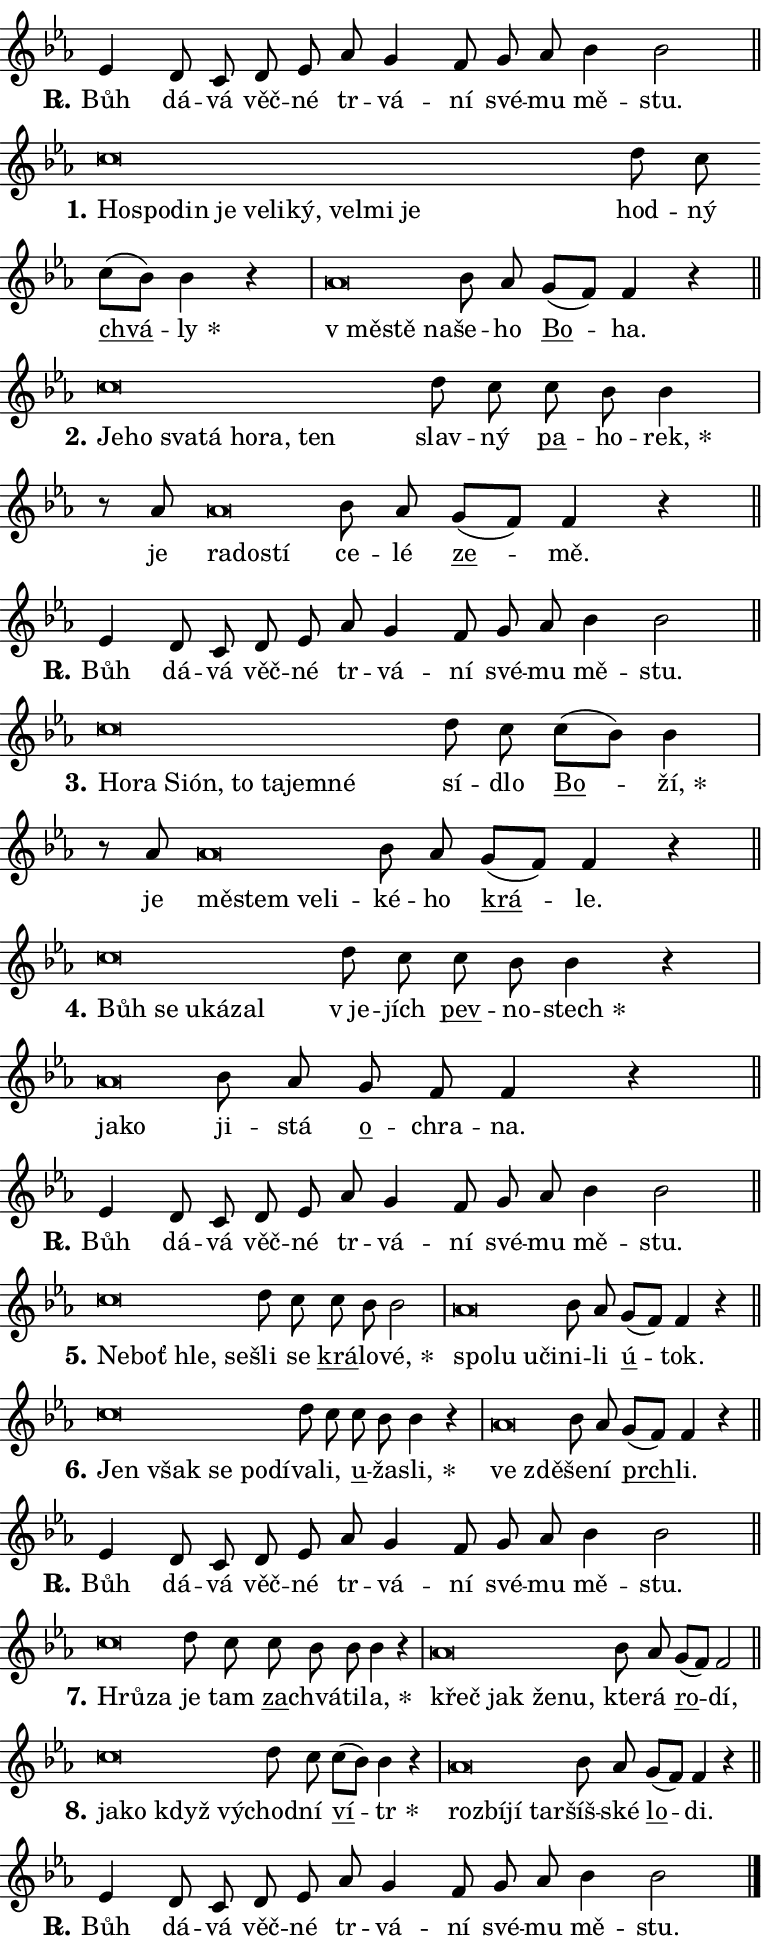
\version "2.24.0"
\header { tagline = "" }
\paper {
  indent = 0\cm
  top-margin = 0\cm
  right-margin = 0.13\cm % to fit lyric hyphens
  bottom-margin = 0\cm
  left-margin = 0\cm
  paper-width = 13\cm
  page-breaking = #ly:one-page-breaking
  system-system-spacing.basic-distance = #11
  score-system-spacing.basic-distance = #11
  ragged-last = ##f
}


%% Author: Thomas Morley
%% https://lists.gnu.org/archive/html/lilypond-user/2020-05/msg00002.html
#(define (line-position grob)
"Returns position of @var[grob} in current system:
   @code{'start}, if at first time-step
   @code{'end}, if at last time-step
   @code{'middle} otherwise
"
  (let* ((col (ly:item-get-column grob))
         (ln (ly:grob-object col 'left-neighbor))
         (rn (ly:grob-object col 'right-neighbor))
         (col-to-check-left (if (ly:grob? ln) ln col))
         (col-to-check-right (if (ly:grob? rn) rn col))
         (break-dir-left
           (and
             (ly:grob-property col-to-check-left 'non-musical #f)
             (ly:item-break-dir col-to-check-left)))
         (break-dir-right
           (and
             (ly:grob-property col-to-check-right 'non-musical #f)
             (ly:item-break-dir col-to-check-right))))
        (cond ((eqv? 1 break-dir-left) 'start)
              ((eqv? -1 break-dir-right) 'end)
              (else 'middle))))

#(define (tranparent-at-line-position vctor)
  (lambda (grob)
  "Relying on @code{line-position} select the relevant enry from @var{vctor}.
Used to determine transparency,"
    (case (line-position grob)
      ((end) (not (vector-ref vctor 0)))
      ((middle) (not (vector-ref vctor 1)))
      ((start) (not (vector-ref vctor 2))))))

noteHeadBreakVisibility =
#(define-music-function (break-visibility)(vector?)
"Makes @code{NoteHead}s transparent relying on @var{break-visibility}"
#{
  \override NoteHead.transparent =
    #(tranparent-at-line-position break-visibility)
#})

#(define delete-ledgers-for-transparent-note-heads
  (lambda (grob)
    "Reads whether a @code{NoteHead} is transparent.
If so this @code{NoteHead} is removed from @code{'note-heads} from
@var{grob}, which is supposed to be @code{LedgerLineSpanner}.
As a result ledgers are not printed for this @code{NoteHead}"
    (let* ((nhds-array (ly:grob-object grob 'note-heads))
           (nhds-list
             (if (ly:grob-array? nhds-array)
                 (ly:grob-array->list nhds-array)
                 '()))
           ;; Relies on the transparent-property being done before
           ;; Staff.LedgerLineSpanner.after-line-breaking is executed.
           ;; This is fragile ...
           (to-keep
             (remove
               (lambda (nhd)
                 (ly:grob-property nhd 'transparent #f))
               nhds-list)))
      ;; TODO find a better method to iterate over grob-arrays, similiar
      ;; to filter/remove etc for lists
      ;; For now rebuilt from scratch
      (set! (ly:grob-object grob 'note-heads)  '())
      (for-each
        (lambda (nhd)
          (ly:pointer-group-interface::add-grob grob 'note-heads nhd))
        to-keep))))

squashNotes = {
  \override NoteHead.X-extent = #'(-0.2 . 0.2)
  \override NoteHead.Y-extent = #'(-0.75 . 0)
  \override NoteHead.stencil =
    #(lambda (grob)
       (let ((pos (ly:grob-property grob 'staff-position)))
         (begin
           (if (< pos -7) (display "ERROR: Lower brevis then expected\n") (display ""))
           (if (<= pos -6) ly:text-interface::print ly:note-head::print))))
}
unSquashNotes = {
  \revert NoteHead.X-extent
  \revert NoteHead.Y-extent
  \revert NoteHead.stencil
}

hideNotes = \noteHeadBreakVisibility #begin-of-line-visible
unHideNotes = \noteHeadBreakVisibility #all-visible

% work-around for resetting accidentals
% https://lilypond.org/doc/v2.23/Documentation/notation/displaying-rhythms#unmetered-music
cadenzaMeasure = {
  \cadenzaOff
  \partial 1024 s1024
  \cadenzaOn
}

#(define-markup-command (accent layout props text) (markup?)
  "Underline accented syllable"
  (interpret-markup layout props
    #{\markup \override #'(offset . 4.3) \underline { #text }#}))

responsum = \markup \concat {
  "R" \hspace #-1.05 \path #0.1 #'((moveto 0 0.07) (lineto 0.9 0.8)) \hspace #0.05 "."
}

spaceSize = #0.6828661417322834 % exact space size for TeX Gyre Schola

\layout {
  \context {
    \Staff
    \remove "Time_signature_engraver"
    \override LedgerLineSpanner.after-line-breaking = #delete-ledgers-for-transparent-note-heads
  }
  \context {
    \Lyrics {
      \override LyricSpace.minimum-distance = \spaceSize
      \override LyricText.font-name = #"TeX Gyre Schola"
      \override LyricText.font-size = 1
      \override StanzaNumber.font-name = #"TeX Gyre Schola Bold"
      \override StanzaNumber.font-size = 1
    }
  }
  \context {
    \Score 
    \override NoteHead.text =
      #(lambda (grob) 
        (let ((pos (ly:grob-property grob 'staff-position)))
          #{\markup {
            \combine
              \halign #-0.55 \raise #(if (= pos -6) 0 0.5) \override #'(thickness . 2) \draw-line #'(3.2 . 0)
              \musicglyph "noteheads.sM1"
          }#}))
  }
}

% magnetic-lyrics.ily
%
%   written by
%     Jean Abou Samra <jean@abou-samra.fr>
%     Werner Lemberg <wl@gnu.org>
%
%   adapted by
%     Jiri Hon <jiri.hon@gmail.com>
%
% Version 2022-Apr-15

% https://www.mail-archive.com/lilypond-user@gnu.org/msg149350.html

#(define (Left_hyphen_pointer_engraver context)
   "Collect syllable-hyphen-syllable occurrences in lyrics and store
them in properties.  This engraver only looks to the left.  For
example, if the lyrics input is @code{foo -- bar}, it does the
following.

@itemize @bullet
@item
Set the @code{text} property of the @code{LyricHyphen} grob between
@q{foo} and @q{bar} to @code{foo}.

@item
Set the @code{left-hyphen} property of the @code{LyricText} grob with
text @q{foo} to the @code{LyricHyphen} grob between @q{foo} and
@q{bar}.
@end itemize

Use this auxiliary engraver in combination with the
@code{lyric-@/text::@/apply-@/magnetic-@/offset!} hook."
   (let ((hyphen #f)
         (text #f))
     (make-engraver
      (acknowledgers
       ((lyric-syllable-interface engraver grob source-engraver)
        (set! text grob)))
      (end-acknowledgers
       ((lyric-hyphen-interface engraver grob source-engraver)
        ;(when (not (grob::has-interface grob 'lyric-space-interface))
          (set! hyphen grob)));)
      ((stop-translation-timestep engraver)
       (when (and text hyphen)
         (ly:grob-set-object! text 'left-hyphen hyphen))
       (set! text #f)
       (set! hyphen #f)))))

#(define (lyric-text::apply-magnetic-offset! grob)
   "If the space between two syllables is less than the value in
property @code{LyricText@/.details@/.squash-threshold}, move the right
syllable to the left so that it gets concatenated with the left
syllable.

Use this function as a hook for
@code{LyricText@/.after-@/line-@/breaking} if the
@code{Left_@/hyphen_@/pointer_@/engraver} is active."
   (let ((hyphen (ly:grob-object grob 'left-hyphen #f)))
     (when hyphen
       (let ((left-text (ly:spanner-bound hyphen LEFT)))
         (when (grob::has-interface left-text 'lyric-syllable-interface)
           (let* ((common (ly:grob-common-refpoint grob left-text X))
                  (this-x-ext (ly:grob-extent grob common X))
                  (left-x-ext
                   (begin
                     ;; Trigger magnetism for left-text.
                     (ly:grob-property left-text 'after-line-breaking)
                     (ly:grob-extent left-text common X)))
                  ;; `delta` is the gap width between two syllables.
                  (delta (- (interval-start this-x-ext)
                            (interval-end left-x-ext)))
                  (details (ly:grob-property grob 'details))
                  (threshold (assoc-get 'squash-threshold details 0.2)))
             (when (< delta threshold)
               (let* (;; We have to manipulate the input text so that
                      ;; ligatures crossing syllable boundaries are not
                      ;; disabled.  For languages based on the Latin
                      ;; script this is essentially a beautification.
                      ;; However, for non-Western scripts it can be a
                      ;; necessity.
                      (lt (ly:grob-property left-text 'text))
                      (rt (ly:grob-property grob 'text))
                      (is-space (grob::has-interface hyphen 'lyric-space-interface))
                      (space (if is-space " " ""))
                      (extra-delta (if is-space spaceSize 0))
                      ;; Append new syllable.
                      (ltrt-space (if (and (string? lt) (string? rt))
                                (string-append lt space rt)
                                (make-concat-markup (list lt space rt))))
                      ;; Right-align `ltrt` to the right side.
                      (ltrt-space-markup (grob-interpret-markup
                               grob
                               (make-translate-markup
                                (cons (interval-length this-x-ext) 0)
                                (make-right-align-markup ltrt-space)))))
                 (begin
                   ;; Don't print `left-text`.
                   (ly:grob-set-property! left-text 'stencil #f)
                   ;; Set text and stencil (which holds all collected
                   ;; syllables so far) and shift it to the left.
                   (ly:grob-set-property! grob 'text ltrt-space)
                   (ly:grob-set-property! grob 'stencil ltrt-space-markup)
                   (ly:grob-translate-axis! grob (- (- delta extra-delta)) X))))))))))


#(define (lyric-hyphen::displace-bounds-first grob)
   ;; Make very sure this callback isn't triggered too early.
   (let ((left (ly:spanner-bound grob LEFT))
         (right (ly:spanner-bound grob RIGHT)))
     (ly:grob-property left 'after-line-breaking)
     (ly:grob-property right 'after-line-breaking)
     (ly:lyric-hyphen::print grob)))

squashThreshold = #0.4

\layout {
  \context {
    \Lyrics
    \consists #Left_hyphen_pointer_engraver
    \override LyricText.after-line-breaking =
      #lyric-text::apply-magnetic-offset!
    \override LyricHyphen.stencil = #lyric-hyphen::displace-bounds-first
    \override LyricText.details.squash-threshold = \squashThreshold
    \override LyricHyphen.minimum-distance = 0
    \override LyricHyphen.minimum-length = \squashThreshold
  }
}

squashText = \override LyricText.details.squash-threshold = 9999
unSquashText = \override LyricText.details.squash-threshold = \squashThreshold

leftText = \override LyricText.self-alignment-X = #LEFT
unLeftText = \revert LyricText.self-alignment-X

starOffset = #(lambda (grob) 
                (let ((x_offset (ly:self-alignment-interface::aligned-on-x-parent grob)))
                  (if (= x_offset 0) 0 (+ x_offset 1.2))))

star = #(define-music-function (syllable)(string?)
"Append star separator at the end of a syllable"
#{
  \once \override LyricText.X-offset = #starOffset
  \lyricmode { \markup {
    #syllable
    \override #'((font-name . "TeX Gyre Schola Bold")) \hspace #0.2 \lower #0.65 \larger "*"
  } }
#})

starAccent = #(define-music-function (syllable)(string?)
"Append star separator at the end of a syllable and make accent"
#{
  \once \override LyricText.X-offset = #starOffset
  \lyricmode { \markup {
    \accent #syllable
    \override #'((font-name . "TeX Gyre Schola Bold")) \hspace #0.2 \lower #0.65 \larger "*"
  } }
#})

breath = #(define-music-function (syllable)(string?)
"Append breathing indicator at the end of a syllable"
#{
  \lyricmode { \markup { #syllable "+" } }
#})

optionalBreath = #(define-music-function (syllable)(string?)
"Append optional breathing indicator at the end of a syllable"
#{
  \lyricmode { \markup { #syllable "(+)" } }
#})


\score {
    <<
        \new Voice = "melody" { \cadenzaOn \key es \major \relative { es'4 d8 c d es \bar "" as g4 f8 \bar "" g as bes4 bes2 \cadenzaMeasure \bar "||" \break } }
        \new Lyrics \lyricsto "melody" { \lyricmode { \set stanza = \responsum
Bůh dá -- vá věč -- né tr -- vá -- ní své -- mu mě -- stu. } }
    >>
    \layout {}
}

\score {
    <<
        \new Voice = "melody" { \cadenzaOn \key es \major \relative { \squashNotes c''\breve*1/16 \hideNotes \breve*1/16 \bar "" \breve*1/16 \bar "" \breve*1/16 \bar "" \breve*1/16 \bar "" \breve*1/16 \bar "" \breve*1/16 \bar "" \breve*1/16 \bar "" \breve*1/16 \breve*1/16 \bar "" \unHideNotes \unSquashNotes d8 c \bar "" c[( bes)] bes4 r \cadenzaMeasure \bar "|" \squashNotes as\breve*1/16 \hideNotes \breve*1/16 \breve*1/16 \bar "" \unHideNotes \unSquashNotes bes8 as \bar "" g[( f)] f4 r \cadenzaMeasure \bar "||" \break } }
        \new Lyrics \lyricsto "melody" { \lyricmode { \set stanza = "1."
\leftText Ho -- \squashText spo -- din je ve -- li -- ký, vel -- mi je \unLeftText \unSquashText hod -- ný \markup \accent chvá -- \star ly \leftText "v mě" -- \squashText stě na -- \unLeftText \unSquashText še -- ho \markup \accent Bo -- ha. } }
    >>
    \layout {}
}

\score {
    <<
        \new Voice = "melody" { \cadenzaOn \key es \major \relative { \squashNotes c''\breve*1/16 \hideNotes \breve*1/16 \bar "" \breve*1/16 \bar "" \breve*1/16 \bar "" \breve*1/16 \bar "" \breve*1/16 \breve*1/16 \bar "" \unHideNotes \unSquashNotes d8 c \bar "" c bes bes4 \cadenzaMeasure \bar "|" r8 as8 \squashNotes as\breve*1/16 \hideNotes \breve*1/16 \breve*1/16 \bar "" \unHideNotes \unSquashNotes bes8 as \bar "" g[( f)] f4 r \cadenzaMeasure \bar "||" \break } }
        \new Lyrics \lyricsto "melody" { \lyricmode { \set stanza = "2."
\leftText Je -- \squashText ho sva -- tá ho -- ra, ten \unLeftText \unSquashText slav -- ný \markup \accent pa -- ho -- \star rek, je \leftText ra -- \squashText do -- stí \unLeftText \unSquashText ce -- lé \markup \accent ze -- mě. } }
    >>
    \layout {}
}

\score {
    <<
        \new Voice = "melody" { \cadenzaOn \key es \major \relative { es'4 d8 c d es \bar "" as g4 f8 \bar "" g as bes4 bes2 \cadenzaMeasure \bar "||" \break } }
        \new Lyrics \lyricsto "melody" { \lyricmode { \set stanza = \responsum
Bůh dá -- vá věč -- né tr -- vá -- ní své -- mu mě -- stu. } }
    >>
    \layout {}
}

\score {
    <<
        \new Voice = "melody" { \cadenzaOn \key es \major \relative { \squashNotes c''\breve*1/16 \hideNotes \breve*1/16 \bar "" \breve*1/16 \bar "" \breve*1/16 \bar "" \breve*1/16 \bar "" \breve*1/16 \bar "" \breve*1/16 \breve*1/16 \bar "" \unHideNotes \unSquashNotes d8 c \bar "" c[( bes)] bes4 \cadenzaMeasure \bar "|" r8 as8 \squashNotes as\breve*1/16 \hideNotes \breve*1/16 \bar "" \breve*1/16 \breve*1/16 \bar "" \unHideNotes \unSquashNotes bes8 as \bar "" g[( f)] f4 r \cadenzaMeasure \bar "||" \break } }
        \new Lyrics \lyricsto "melody" { \lyricmode { \set stanza = "3."
\leftText Ho -- \squashText ra Si -- ón, to ta -- jem -- né \unLeftText \unSquashText sí -- dlo \markup \accent Bo -- \star ží, je \leftText mě -- \squashText stem ve -- li -- \unLeftText \unSquashText ké -- ho \markup \accent krá -- le. } }
    >>
    \layout {}
}

\score {
    <<
        \new Voice = "melody" { \cadenzaOn \key es \major \relative { \squashNotes c''\breve*1/16 \hideNotes \breve*1/16 \bar "" \breve*1/16 \bar "" \breve*1/16 \breve*1/16 \bar "" \unHideNotes \unSquashNotes d8 c \bar "" c bes bes4 r \cadenzaMeasure \bar "|" \squashNotes as\breve*1/16 \hideNotes \breve*1/16 \bar "" \unHideNotes \unSquashNotes bes8 as \bar "" g f f4 r \cadenzaMeasure \bar "||" \break } }
        \new Lyrics \lyricsto "melody" { \lyricmode { \set stanza = "4."
\leftText Bůh \squashText se u -- ká -- zal \unLeftText \unSquashText "v je" -- jích \markup \accent pev -- no -- \star stech \leftText ja -- \squashText ko \unLeftText \unSquashText ji -- stá \markup \accent o -- chra -- na. } }
    >>
    \layout {}
}

\score {
    <<
        \new Voice = "melody" { \cadenzaOn \key es \major \relative { es'4 d8 c d es \bar "" as g4 f8 \bar "" g as bes4 bes2 \cadenzaMeasure \bar "||" \break } }
        \new Lyrics \lyricsto "melody" { \lyricmode { \set stanza = \responsum
Bůh dá -- vá věč -- né tr -- vá -- ní své -- mu mě -- stu. } }
    >>
    \layout {}
}

\score {
    <<
        \new Voice = "melody" { \cadenzaOn \key es \major \relative { \squashNotes c''\breve*1/16 \hideNotes \breve*1/16 \bar "" \breve*1/16 \breve*1/16 \bar "" \unHideNotes \unSquashNotes d8 c \bar "" c bes bes2 \cadenzaMeasure \bar "|" \squashNotes as\breve*1/16 \hideNotes \breve*1/16 \bar "" \breve*1/16 \breve*1/16 \bar "" \unHideNotes \unSquashNotes bes8 as \bar "" g[( f)] f4 r \cadenzaMeasure \bar "||" \break } }
        \new Lyrics \lyricsto "melody" { \lyricmode { \set stanza = "5."
\leftText Ne -- \squashText boť hle, se -- \unLeftText \unSquashText šli se \markup \accent krá -- lo -- \star vé, \leftText spo -- \squashText lu u -- či -- \unLeftText \unSquashText ni -- li \markup \accent ú -- tok. } }
    >>
    \layout {}
}

\score {
    <<
        \new Voice = "melody" { \cadenzaOn \key es \major \relative { \squashNotes c''\breve*1/16 \hideNotes \breve*1/16 \bar "" \breve*1/16 \bar "" \breve*1/16 \breve*1/16 \bar "" \unHideNotes \unSquashNotes d8 c \bar "" c bes bes4 r \cadenzaMeasure \bar "|" \squashNotes as\breve*1/16 \hideNotes \breve*1/16 \bar "" \unHideNotes \unSquashNotes bes8 as \bar "" g[( f)] f4 r \cadenzaMeasure \bar "||" \break } }
        \new Lyrics \lyricsto "melody" { \lyricmode { \set stanza = "6."
\leftText Jen \squashText však se po -- dí -- \unLeftText \unSquashText va -- li, \markup \accent u -- ža -- \star sli, \leftText ve \squashText zdě -- \unLeftText \unSquashText še -- ní \markup \accent prch -- li. } }
    >>
    \layout {}
}

\score {
    <<
        \new Voice = "melody" { \cadenzaOn \key es \major \relative { es'4 d8 c d es \bar "" as g4 f8 \bar "" g as bes4 bes2 \cadenzaMeasure \bar "||" \break } }
        \new Lyrics \lyricsto "melody" { \lyricmode { \set stanza = \responsum
Bůh dá -- vá věč -- né tr -- vá -- ní své -- mu mě -- stu. } }
    >>
    \layout {}
}

\score {
    <<
        \new Voice = "melody" { \cadenzaOn \key es \major \relative { \squashNotes c''\breve*1/16 \hideNotes \breve*1/16 \bar "" \unHideNotes \unSquashNotes d8 c \bar "" c bes bes bes4 r \cadenzaMeasure \bar "|" \squashNotes as\breve*1/16 \hideNotes \breve*1/16 \bar "" \breve*1/16 \breve*1/16 \bar "" \unHideNotes \unSquashNotes bes8 as \bar "" g[( f)] f2 \cadenzaMeasure \bar "||" \break } }
        \new Lyrics \lyricsto "melody" { \lyricmode { \set stanza = "7."
\leftText Hrů -- \squashText za \unLeftText \unSquashText je tam \markup \accent za -- chvá -- ti -- \star la, \leftText křeč \squashText jak že -- nu, \unLeftText \unSquashText kte -- rá \markup \accent ro -- dí, } }
    >>
    \layout {}
}

\score {
    <<
        \new Voice = "melody" { \cadenzaOn \key es \major \relative { \squashNotes c''\breve*1/16 \hideNotes \breve*1/16 \bar "" \breve*1/16 \breve*1/16 \bar "" \unHideNotes \unSquashNotes d8 c \bar "" c[( bes)] bes4 r \cadenzaMeasure \bar "|" \squashNotes as\breve*1/16 \hideNotes \breve*1/16 \bar "" \breve*1/16 \breve*1/16 \bar "" \unHideNotes \unSquashNotes bes8 as \bar "" g[( f)] f4 r \cadenzaMeasure \bar "||" \break } }
        \new Lyrics \lyricsto "melody" { \lyricmode { \set stanza = "8."
\leftText ja -- \squashText ko když vý -- \unLeftText \unSquashText chod -- ní \markup \accent ví -- \star tr \leftText roz -- \squashText bí -- jí tar -- \unLeftText \unSquashText šíš -- ské \markup \accent lo -- di. } }
    >>
    \layout {}
}

\score {
    <<
        \new Voice = "melody" { \cadenzaOn \key es \major \relative { es'4 d8 c d es \bar "" as g4 f8 \bar "" g as bes4 bes2 \cadenzaMeasure \bar "||" \break } \bar "|." }
        \new Lyrics \lyricsto "melody" { \lyricmode { \set stanza = \responsum
Bůh dá -- vá věč -- né tr -- vá -- ní své -- mu mě -- stu. } }
    >>
    \layout {}
}
